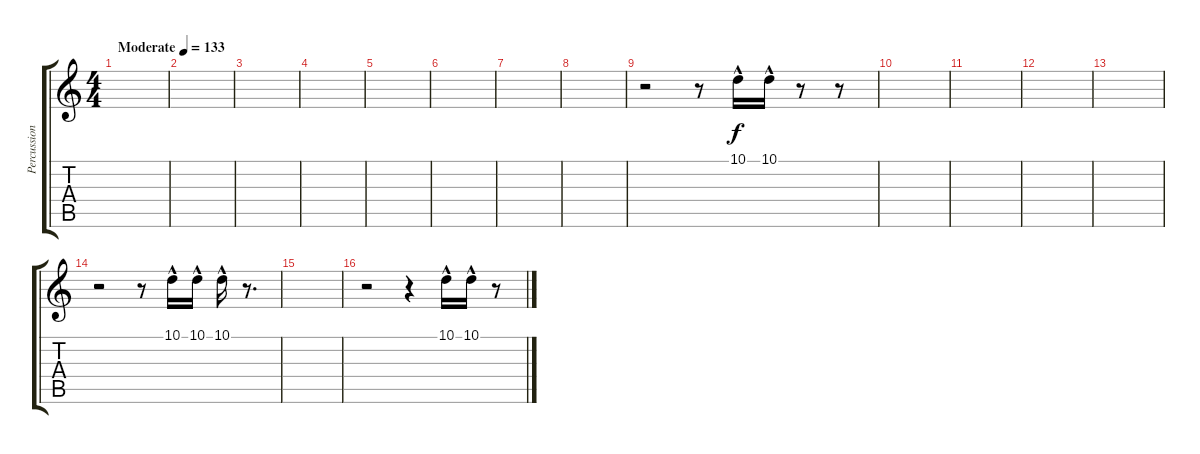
\track ("Percussion #3" "Percussion") {instrument melodictom}
\staff {score tabs}
\tuning (E4 B3 G3 D3 A2 E2) {hide}
\ts (4 4)
\tempo (133 "Moderate")
\clef g2
\ks c
|
|
|
|
|
|
|
|
r.2 r.8 10.1{hac}.16 10.1{hac}.16 r.8 r.8 |
|
|
|
|
r.2 r.8 10.1{hac}.16 10.1{hac}.16 10.1{hac}.16 r.8{d} |
|
r.2 r.4 10.1{hac}.16 10.1{hac}.16 r.8
